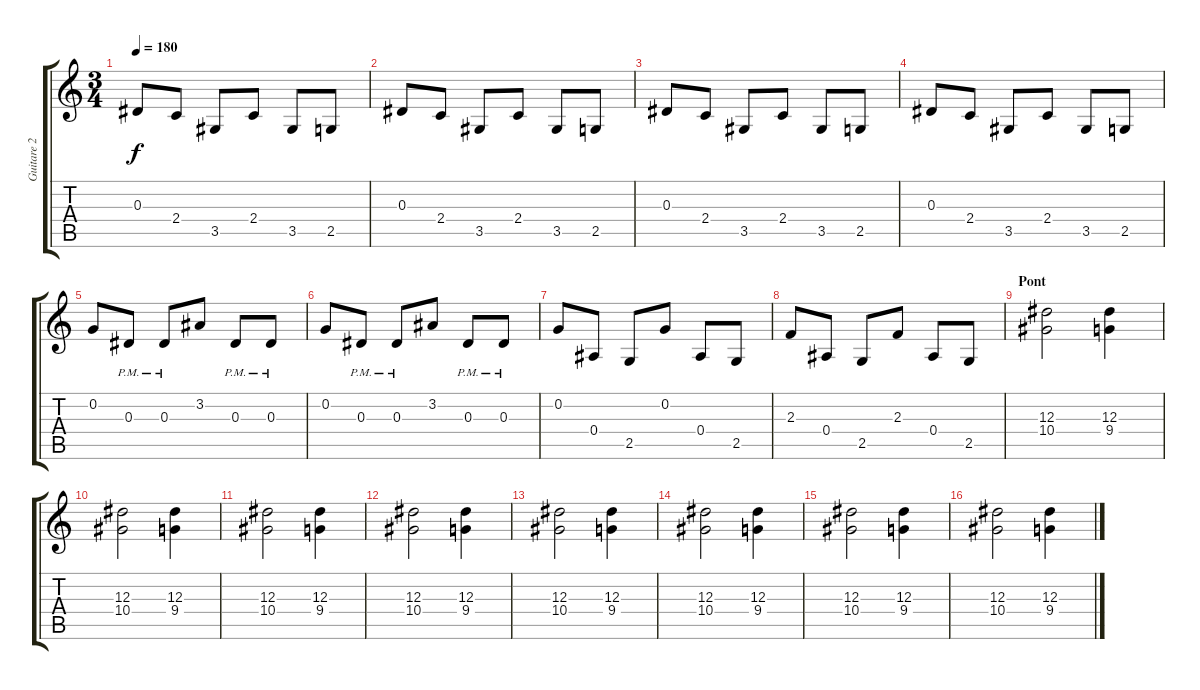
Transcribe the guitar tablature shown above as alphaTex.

\track ("Guitare 2" "Guitare 2") {instrument acousticguitarsteel}
\staff {score tabs}
\tuning (C4 G3 Eb3 Bb2 F2 C2) {hide}
\ts (3 4)
\tempo 180
\clef g2
\ks c
0.3.8{dy f} 2.4.8 3.5.8 2.4.8 3.5.8 2.5.8 |
0.3.8 2.4.8 3.5.8 2.4.8 3.5.8 2.5.8 |
0.3.8 2.4.8 3.5.8 2.4.8 3.5.8 2.5.8 |
0.3.8 2.4.8 3.5.8 2.4.8 3.5.8 2.5.8 |
0.2.8 0.3{pm}.8 0.3{pm}.8 3.2.8 0.3{pm}.8 0.3{pm}.8 |
0.2.8 0.3{pm}.8 0.3{pm}.8 3.2.8 0.3{pm}.8 0.3{pm}.8 |
0.2.8 0.4.8 2.5.8 0.2.8 0.4.8 2.5.8 |
2.3.8 0.4.8 2.5.8 2.3.8 0.4.8 2.5.8 |
\section ("" "Pont")
(12.3 10.4).2{volume 11} (12.3 9.4).4 |
(12.3 10.4).2 (12.3 9.4).4 |
(12.3 10.4).2 (12.3 9.4).4 |
(12.3 10.4).2 (12.3 9.4).4 |
(12.3 10.4).2 (12.3 9.4).4 |
(12.3 10.4).2 (12.3 9.4).4 |
(12.3 10.4).2 (12.3 9.4).4 |
(12.3 10.4).2 (12.3 9.4).4
